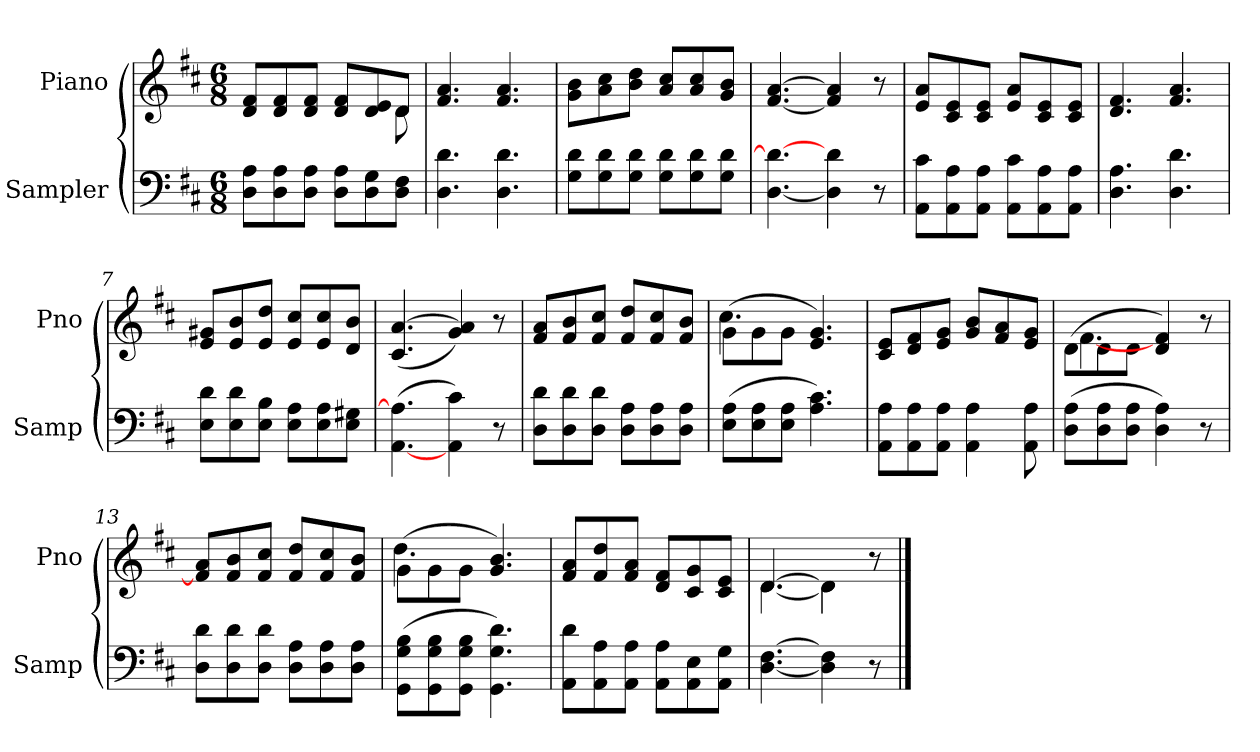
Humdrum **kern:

**kern	**kern
*part2	*part1
*staff2	*staff1
*I"Sampler	*I"Piano
*I'Samp	*I'Pno
*clefF4	*clefG2
*k[f#c#]	*k[f#c#]
*D:	*D:
*M6/8	*M6/8
=1	=1
*	*^
8D\ 8A\L	8d/ 8f#/L	8ryy
*	*v	*v
8D\ 8A\	8d/ 8f#/
8D\ 8A\J	8d/ 8f#/J
8D\ 8A\L	8d/ 8f#/L
8D\ 8G\	8d/ 8e/
*	*^
8D\ 8F#\J	8d/J	8d
*	*v	*v
=2	=2
4.D 4.d	4.f# 4.a
4.D 4.d	4.f# 4.a
=3	=3
8G\ 8d\L	8g\ 8b\L
8G\ 8d\	8a\ 8cc#\
8G\ 8d\J	8b\ 8dd\J
8G\ 8d\L	8a/ 8cc#/L
8G\ 8d\	8a/ 8cc#/
8G\ 8d\J	8g/ 8b/J
=4	=4
[4.D 4.d_	[4.f# [4.a
4D] 4d	4f#] 4a]
8r	8r
=5	=5
8AA\ 8c#\L	8e/ 8a/L
8AA\ 8A\	8c#/ 8e/
8AA\ 8A\J	8c#/ 8e/J
8AA\ 8c#\L	8e/ 8a/L
8AA\ 8A\	8c#/ 8e/
8AA\ 8A\J	8c#/ 8e/J
=6	=6
4.D 4.A	4.d 4.f#
4.D 4.d	4.f# 4.a
=7	=7
8E\ 8d\L	8e/ 8g#X/L
8E\ 8d\	8e/ 8b/
8E\ 8B\J	8e/ 8dd/J
8E\ 8A\L	8e/ 8cc#/L
8E\ 8A\	8e/ 8cc#/
8E\ 8G#X\J	8d/ 8b/J
=8	=8
([4.AA 4.A]	(4.c# [4.a
4AA 4c#)	4g 4a])
8r	8r
=9	=9
8D\ 8d\L	8f#/ 8a/L
8D\ 8d\	8f#/ 8b/
8D\ 8d\J	8f#/ 8cc#/J
8D\ 8A\L	8f#/ 8dd/L
8D\ 8A\	8f#/ 8cc#/
8D\ 8A\J	8f#/ 8b/J
=10	=10
*	*^
(8E\ 8A\L	(8g\L	4.cc#
8E\ 8A\	8g\	.
8E\ 8A\J	8g\J	.
4.A 4.c#)	4.e 4.g)	4.ryy
*	*v	*v
=11	=11
8AA\ 8A\L	8c#/ 8e/L
8AA\ 8A\	8d/ 8f#/
8AA\ 8A\J	8e/ 8g/J
4AA 4A	8g/ 8b/L
.	8f#/ 8a/
8AA 8A	8e/ 8g/J
=12	=12
*	*^
(8D\ 8A\L	(8d\L	[4.f#
8D\ 8A\	8d\	.
8D\ 8A\J	8d\J	.
4D 4A)	4d 4f#)	4.ryy
8r	8r	.
*	*v	*v
=13	=13
8D\ 8d\L	8f#]/ 8a/L
8D\ 8d\	8f#/ 8b/
8D\ 8d\J	8f#/ 8cc#/J
8D\ 8A\L	8f#/ 8dd/L
8D\ 8A\	8f#/ 8cc#/
8D\ 8A\J	8f#/ 8b/J
=14	=14
*	*^
(8GG\ 8G\ 8B\L	(8g\L	4.dd
8GG\ 8G\ 8B\	8g\	.
8GG\ 8G\ 8B\J	8g\J	.
4.GG 4.G 4.d)	4.g 4.b)	4.ryy
*	*v	*v
=15	=15
8AA\ 8d\L	8f#/ 8a/L
8AA\ 8A\	8f#/ 8dd/
8AA\ 8A\J	8f#/ 8a/J
8AA\ 8A\L	8d/ 8f#/L
8AA\ 8E\	8c#/ 8g/
8AA\ 8G\J	8c#/ 8e/J
=16	=16
*	*^
[4.D [4.F#	[4.d/	[4.d
4D] 4F#]	4d\]	4d]
8r	8r	8ryy
*	*v	*v
==	==
*-	*-
